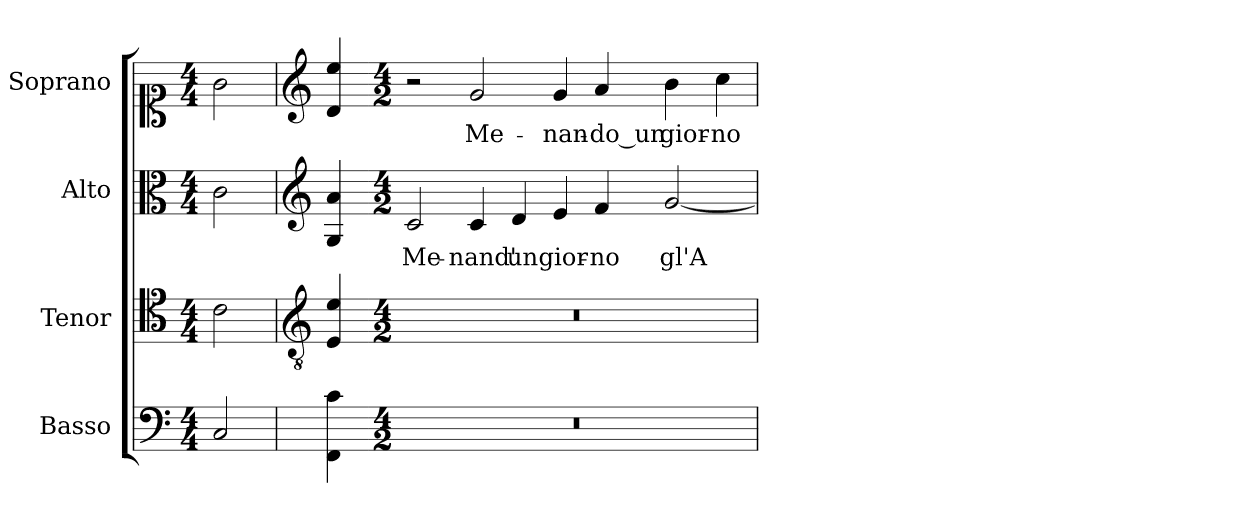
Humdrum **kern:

**kern	**kern	**kern	**text	**kern	**text
*part4	*part3	*part2	*part2	*part1	*part1
*staff4	*staff3	*staff2	*staff2	*staff1	*staff1
*I"Basso	*I"Tenor	*I"Alto	*	*I"Soprano	*
*	*I'T.	*I'A.	*	*I'Sop.	*
!!LO:PB:g=z
*clefF4	*clefC4	*clefC3	*	*clefC1	*
*	*ITrd7c12	*	*	*	*
*k[]	*k[]	*k[]	*	*k[]	*
*C:	*C:	*C:	*	*C:	*
*M4/4	*M4/4	*M4/4	*	*M4/4	*
=1	=1	=1	=1	=1	=1
!LO:N:head=open	!LO:N:head=open	!LO:N:head=open	!	!LO:N:head=open	!
2Ci/	2Ci\	2ci\	.	2gi\	.
=2	=2	=2	=2	=2	=2
*	*clefGv2	*clefG2	*	*clefG2	*
4FFi\ 4ci	4EEi/ 4Ei	4Gi/ 4ai	.	4di/ 4eei	.
=3-	=3-	=3-	=3-	=3-	=3-
*M4/2	*M4/2	*M4/2	*	*M4/2	*
!LO:N:vis=1	!LO:N:vis=1	!	!	!	!
!	!	!	!LO:LY:b:color=#000000	!	!
0r	0r	2ci/	Me-	2r	.
!	!	!	!LO:LY:b:color=#000000	!	!
!	!	!	!	!	!LO:LY:b:color=#000000
.	.	4ci/	-nand'	2gi/	Me-
!	!	!	!LO:LY:b:color=#000000	!	!
.	.	4di/	un	.	.
!	!	!	!LO:LY:b:color=#000000	!	!
!	!	!	!	!	!LO:LY:b:color=#000000
.	.	4ei/	gior-	4gi/	-nan-
!	!	!	!LO:LY:b:color=#000000	!	!
!	!	!	!	!	!LO:LY:b:color=#000000
.	.	4fi/	-no	4ai/	-do_un
!	!	!	!LO:LY:b:color=#000000	!	!
!	!	!	!	!	!LO:LY:b:color=#000000
.	.	[<2gi/	gl'A-	4bi\	gior-
!	!	!	!	!	!LO:LY:b:color=#000000
.	.	.	.	4cci\	-no
=	=	=	=	=	=
*-	*-	*-	*-	*-	*-
